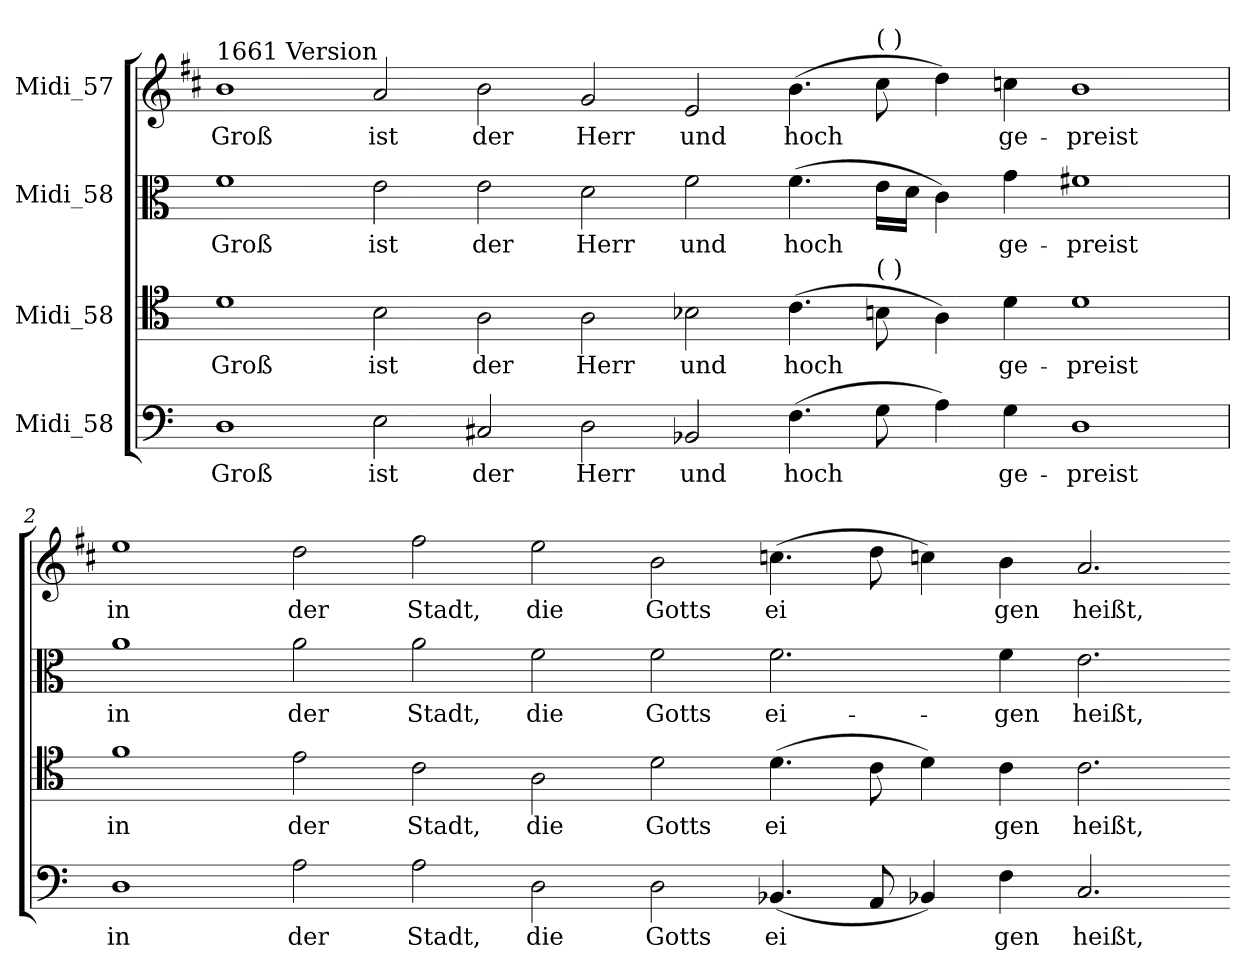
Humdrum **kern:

**kern	**text	**kern	**text	**kern	**text	**kern	**text
*part4	*part4	*part3	*part3	*part2	*part2	*part1	*part1
*staff4	*staff4	*staff3	*staff3	*staff2	*staff2	*staff1	*staff1
*I"Midi_58	*	*I"Midi_58	*	*I"Midi_58	*	*I"Midi_57	*
*clefF4	*	*clefC4	*	*clefC3	*	*clefG2	*
*	*	*	*	*	*	*ITrd1c2	*
*k[]	*	*k[]	*	*k[]	*	*k[]	*
*C:	*	*C:	*	*C:	*	*C:	*
=1	=1	=1	=1	=1	=1	=1	=1
!	!	!	!	!	!	!LO:TX:a:t=1661 Version	!
!	!LO:LY:b	!	!LO:LY:b	!	!LO:LY:b	!	!LO:LY:b
1D	Groß	1d	Groß	1f	Groß	1a	Groß
!	!LO:LY:b	!	!LO:LY:b	!	!LO:LY:b	!	!LO:LY:b
2E	ist	2B	ist	2e	ist	2g	ist
!	!LO:LY:b	!	!LO:LY:b	!	!LO:LY:b	!	!LO:LY:b
2C#X	der	2A	der	2e	der	2a	der
!	!LO:LY:b	!	!LO:LY:b	!	!LO:LY:b	!	!LO:LY:b
2D	Herr	2A	Herr	2d	Herr	2f	Herr
!	!LO:LY:b	!	!LO:LY:b	!	!LO:LY:b	!	!LO:LY:b
2BB-X	und	2B-X	und	2f	und	2d	und
!	!LO:LY:b	!	!LO:LY:b	!	!LO:LY:b	!	!LO:LY:b
(>4.F	hoch	(>4.c	hoch	(>4.f	hoch	(>4.a	hoch
!	!	!	!	!	!	!LO:TX:a:t=(  )	!
!	!	!LO:TX:a:t=(  )	!	!	!	!	!
8G	.	8B	.	16eLL	.	8b	.
.	.	.	.	16dJJ	.	.	.
4A)	.	4A)	.	4c)	.	4cc)	.
!	!LO:LY:b	!	!LO:LY:b	!	!LO:LY:b	!	!LO:LY:b
4G	ge-	4d	ge-	4g	ge-	4b-X	ge-
!	!LO:LY:b	!	!LO:LY:b	!	!LO:LY:b	!	!LO:LY:b
1D	-preist	1d	-preist	1f#X	-preist	1a	-preist
=2	=2	=2	=2	=2	=2	=2	=2
!	!LO:LY:b	!	!LO:LY:b	!	!LO:LY:b	!	!LO:LY:b
1D	in	1f	in	1a	in	1dd	in
!	!LO:LY:b	!	!LO:LY:b	!	!LO:LY:b	!	!LO:LY:b
2A	der	2e	der	2a	der	2cc	der
!	!LO:LY:b	!	!LO:LY:b	!	!LO:LY:b	!	!LO:LY:b
2A	Stadt,	2c	Stadt,	2a	Stadt,	2ee	Stadt,
!	!LO:LY:b	!	!LO:LY:b	!	!LO:LY:b	!	!LO:LY:b
2D	die	2A	die	2f	die	2dd	die
!	!LO:LY:b	!	!LO:LY:b	!	!LO:LY:b	!	!LO:LY:b
2D	Gotts	2d	Gotts	2f	Gotts	2a	Gotts
!	!LO:LY:b	!	!LO:LY:b	!	!LO:LY:b	!	!LO:LY:b
(<4.BB-X	ei	(>4.d	ei	2.f	ei-	(>4.b-X	ei
8AA	.	8c	.	.	.	8cc	.
4BB-X)	.	4d)	.	.	.	4b-X)	.
!	!LO:LY:b	!	!LO:LY:b	!	!LO:LY:b	!	!LO:LY:b
4F	gen	4c	gen	4f	-gen	4a	gen
!	!LO:LY:b	!	!LO:LY:b	!	!LO:LY:b	!	!LO:LY:b
2.C	heißt,	2.c	heißt,	2.e	heißt,	2.g	heißt,
=-	=-	=-	=-	=-	=-	=-	=-
*-	*-	*-	*-	*-	*-	*-	*-
